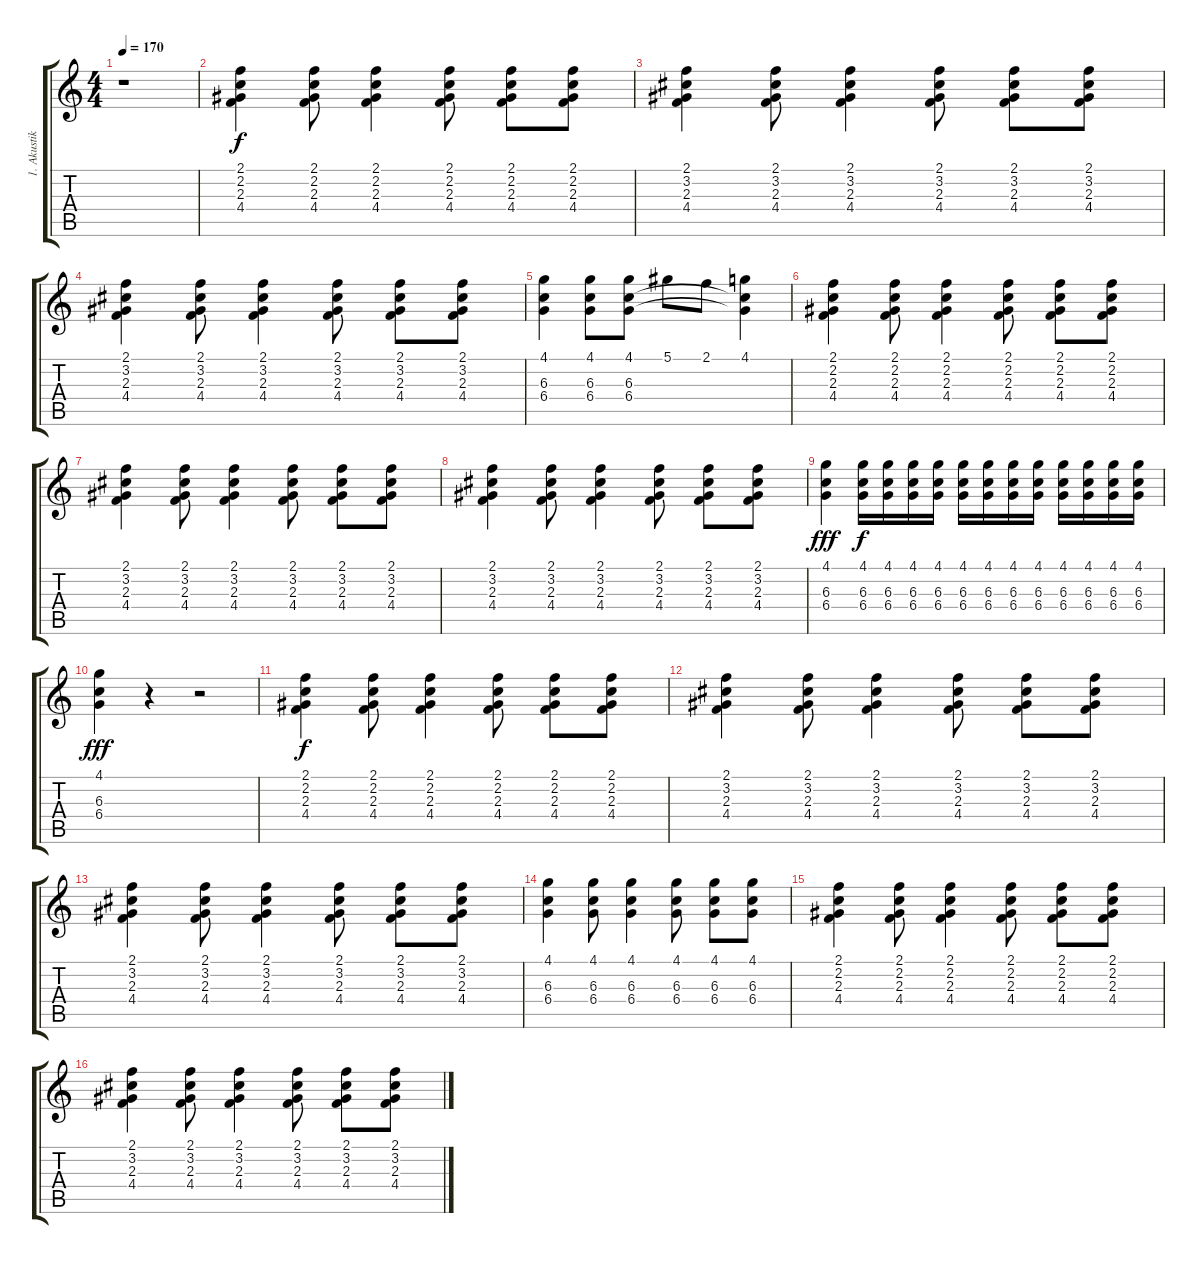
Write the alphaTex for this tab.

\track ("1. Akustik-Gitarre" "1. Akustik") {instrument acousticguitarnylon}
\staff {score tabs}
\tuning (Eb4 Bb3 Gb3 Db3 Ab2 Eb2) {hide}
\ts (4 4)
\tempo 170
\clef g2
\ks c
r.1{dy f instrument acousticguitarnylon} |
(2.1 2.2 2.3 4.4).4 (2.1 2.2 2.3 4.4).8 (2.1 2.2 2.3 4.4).4 (2.1 2.2 2.3 4.4).8 (2.1 2.2 2.3 4.4).8 (2.1 2.2 2.3 4.4).8 |
(2.1 3.2 2.3 4.4).4 (2.1 3.2 2.3 4.4).8 (2.1 3.2 2.3 4.4).4 (2.1 3.2 2.3 4.4).8 (2.1 3.2 2.3 4.4).8 (2.1 3.2 2.3 4.4).8 |
(2.1 3.2 2.3 4.4).4 (2.1 3.2 2.3 4.4).8 (2.1 3.2 2.3 4.4).4 (2.1 3.2 2.3 4.4).8 (2.1 3.2 2.3 4.4).8 (2.1 3.2 2.3 4.4).8 |
(4.1 6.3 6.4).4 (4.1 6.3 6.4).8 (4.1 6.3 6.4).8 5.1.8 2.1.8 (4.1 6.3{t} 6.4{t}).4 |
(2.1 2.2 2.3 4.4).4 (2.1 2.2 2.3 4.4).8 (2.1 2.2 2.3 4.4).4 (2.1 2.2 2.3 4.4).8 (2.1 2.2 2.3 4.4).8 (2.1 2.2 2.3 4.4).8 |
(2.1 3.2 2.3 4.4).4 (2.1 3.2 2.3 4.4).8 (2.1 3.2 2.3 4.4).4 (2.1 3.2 2.3 4.4).8 (2.1 3.2 2.3 4.4).8 (2.1 3.2 2.3 4.4).8 |
(2.1 3.2 2.3 4.4).4 (2.1 3.2 2.3 4.4).8 (2.1 3.2 2.3 4.4).4 (2.1 3.2 2.3 4.4).8 (2.1 3.2 2.3 4.4).8 (2.1 3.2 2.3 4.4).8 |
(4.1 6.3 6.4).4{dy fff} (4.1 6.3 6.4).16{dy f} (4.1 6.3 6.4).16 (4.1 6.3 6.4).16 (4.1 6.3 6.4).16 (4.1 6.3 6.4).16 (4.1 6.3 6.4).16 (4.1 6.3 6.4).16 (4.1 6.3 6.4).16 (4.1 6.3 6.4).16 (4.1 6.3 6.4).16 (4.1 6.3 6.4).16 (4.1 6.3 6.4).16 |
(4.1 6.3 6.4).4{dy fff} r.4 r.2 |
(2.1 2.2 2.3 4.4).4{dy f} (2.1 2.2 2.3 4.4).8 (2.1 2.2 2.3 4.4).4 (2.1 2.2 2.3 4.4).8 (2.1 2.2 2.3 4.4).8 (2.1 2.2 2.3 4.4).8 |
(2.1 3.2 2.3 4.4).4 (2.1 3.2 2.3 4.4).8 (2.1 3.2 2.3 4.4).4 (2.1 3.2 2.3 4.4).8 (2.1 3.2 2.3 4.4).8 (2.1 3.2 2.3 4.4).8 |
(2.1 3.2 2.3 4.4).4 (2.1 3.2 2.3 4.4).8 (2.1 3.2 2.3 4.4).4 (2.1 3.2 2.3 4.4).8 (2.1 3.2 2.3 4.4).8 (2.1 3.2 2.3 4.4).8 |
(4.1 6.3 6.4).4 (4.1 6.3 6.4).8 (4.1 6.3 6.4).4 (4.1 6.3 6.4).8 (4.1 6.3 6.4).8 (4.1 6.3 6.4).8 |
(2.1 2.2 2.3 4.4).4 (2.1 2.2 2.3 4.4).8 (2.1 2.2 2.3 4.4).4 (2.1 2.2 2.3 4.4).8 (2.1 2.2 2.3 4.4).8 (2.1 2.2 2.3 4.4).8 |
(2.1 3.2 2.3 4.4).4 (2.1 3.2 2.3 4.4).8 (2.1 3.2 2.3 4.4).4 (2.1 3.2 2.3 4.4).8 (2.1 3.2 2.3 4.4).8 (2.1 3.2 2.3 4.4).8
